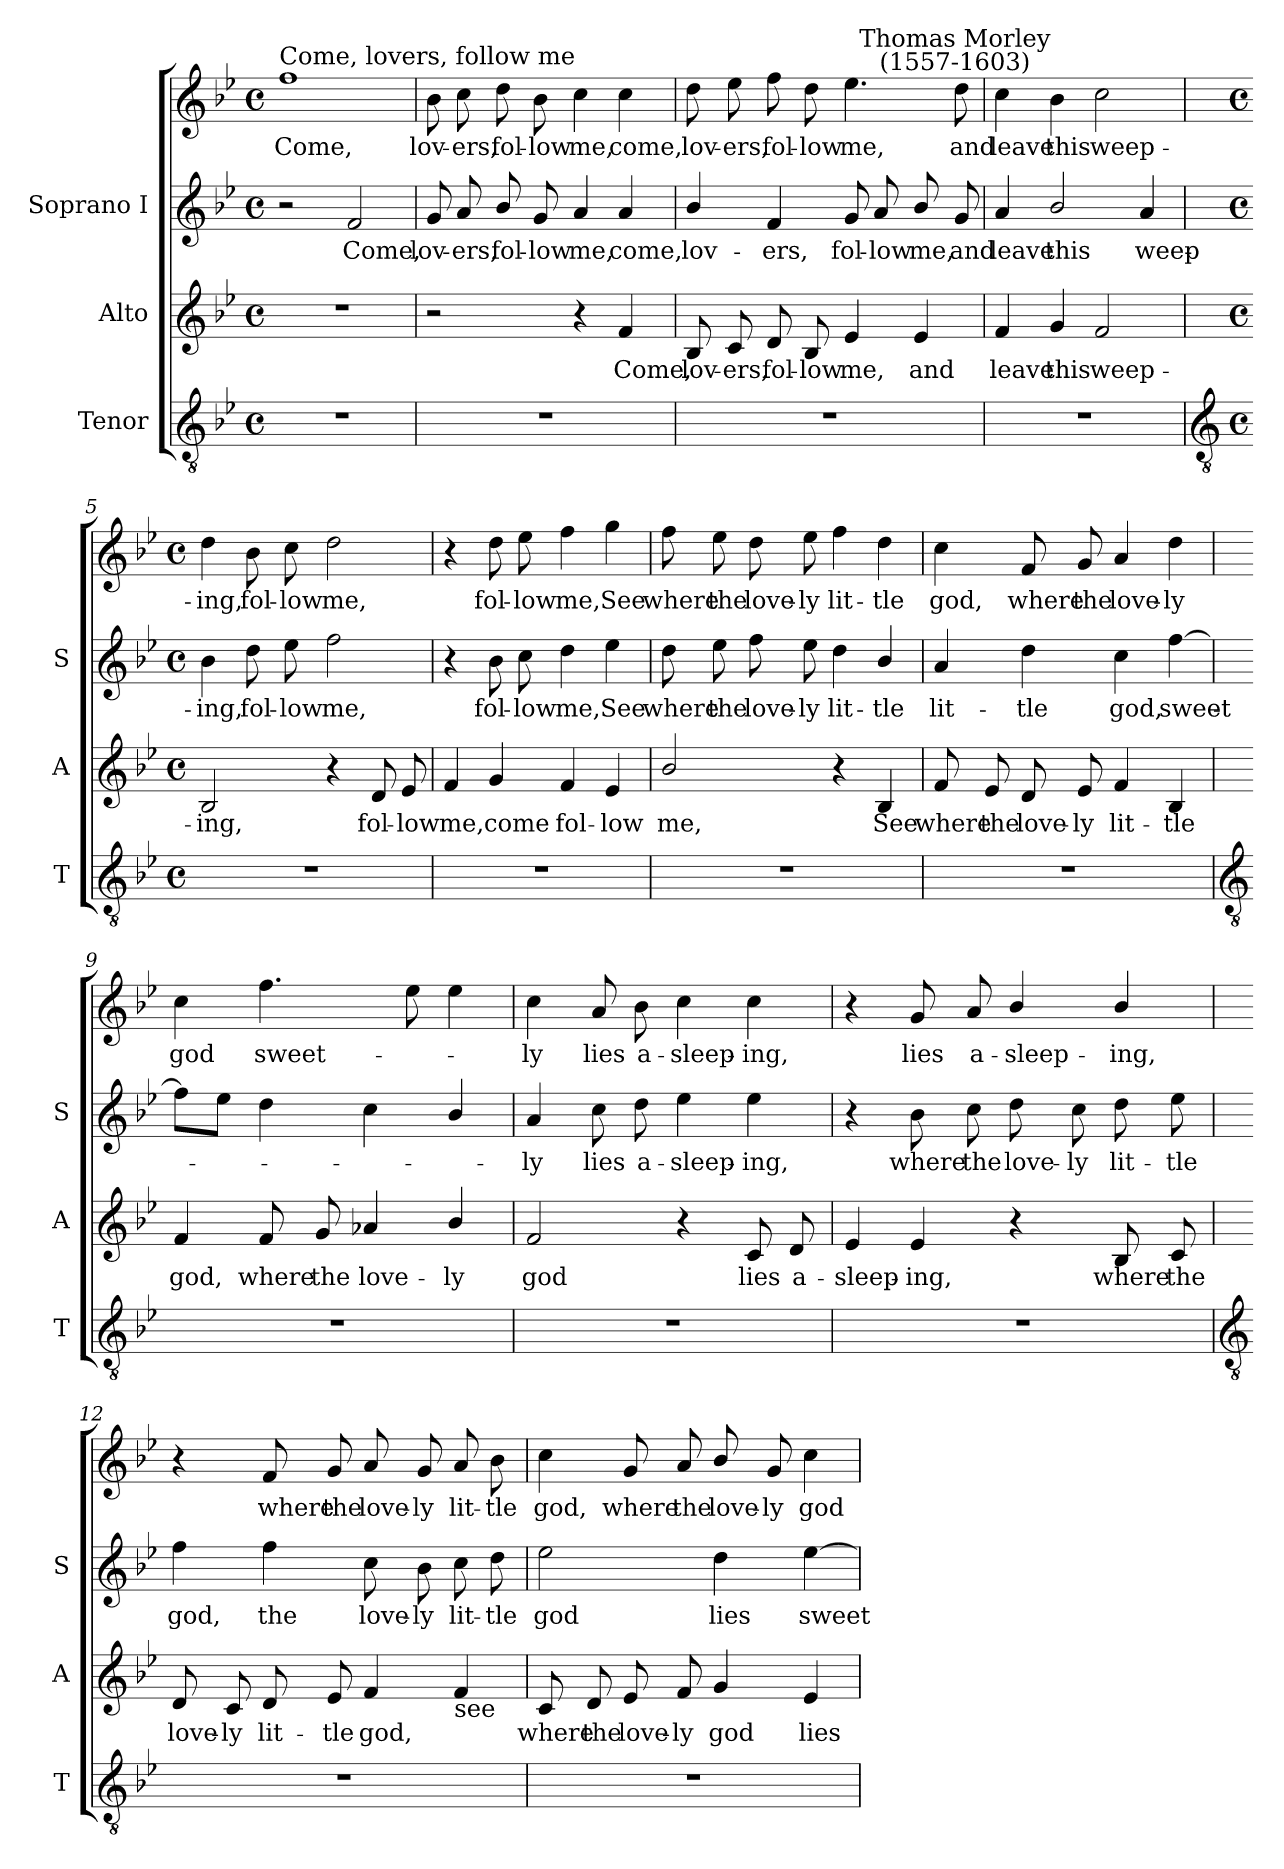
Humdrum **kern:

**kern	**kern	**text	**kern	**text	**kern	**text
*part3	*part2	*part2	*part1	*part1	*part1	*part1
*staff4	*staff3	*staff3	*staff2	*staff2	*staff1	*staff1
*I"Tenor	*I"Alto	*	*I"Soprano I	*	*	*
*I'T	*I'A	*	*I'S	*	*	*
*clefGv2	*clefG2	*	*clefG2	*	*clefG2	*
*k[b-e-]	*k[b-e-]	*	*k[b-e-]	*	*k[b-e-]	*
*B-:	*B-:	*	*B-:	*	*B-:	*
*M4/4	*M4/4	*	*M4/4	*	*M4/4	*
*met(c)	*met(c)	*	*met(c)	*	*met(c)	*
=1	=1	=1	=1	=1	=1	=1
!	!	!	!	!	!	!LO:LY:b
1r	1r	.	2r	.	1ff	Come,
!	!	!	!	!LO:LY:b	!	!
.	.	.	2f	Come,	.	.
=2	=2	=2	=2	=2	=2	=2
!	!	!	!	!	!LO:TX:a:cj:t=Come, lovers, follow me	!
!	!	!	!	!LO:LY:b	!	!LO:LY:b
1r	2r	.	8g	lov-	8b-	lov-
!	!	!	!	!LO:LY:b	!	!LO:LY:b
.	.	.	8a/	-ers,	8cc	-ers,
!	!	!	!	!LO:LY:b	!	!LO:LY:b
.	.	.	8b-/	fol-	8dd	fol-
!	!	!	!	!LO:LY:b	!	!LO:LY:b
.	.	.	8g	-low	8b-	-low
!	!	!	!	!LO:LY:b	!	!LO:LY:b
.	4r	.	4a/	me,	4cc	me,
!	!	!LO:LY:b	!	!LO:LY:b	!	!LO:LY:b
.	4f	Come,	4a/	come,	4cc	come,
=3	=3	=3	=3	=3	=3	=3
!	!	!LO:LY:b	!	!LO:LY:b	!	!LO:LY:b
1r	8B-	lov-	4b-/	lov-	8dd	lov-
!	!	!LO:LY:b	!	!	!	!LO:LY:b
.	8c	-ers,	.	.	8ee-	-ers,
!	!	!LO:LY:b	!	!LO:LY:b	!	!LO:LY:b
.	8d	fol-	4f	-ers,	8ff	fol-
!	!	!LO:LY:b	!	!	!	!LO:LY:b
.	8B-	-low	.	.	8dd	-low
!	!	!LO:LY:b	!	!LO:LY:b	!	!LO:LY:b
.	4e-	me,	8g	fol-	4.ee-	me,
!	!	!	!	!LO:LY:b	!	!
.	.	.	8a/	-low	.	.
!	!	!LO:LY:b	!	!LO:LY:b	!	!
.	4e-	and	8b-/	me,	.	.
!	!	!	!	!	!LO:TX:a:cj:t=Thomas Morley\n(1557-1603)	!
!	!	!	!	!LO:LY:b	!	!LO:LY:b
.	.	.	8g	and	8dd	and
=4	=4	=4	=4	=4	=4	=4
!	!	!LO:LY:b	!	!LO:LY:b	!	!LO:LY:b
1r	4f	leave	4a	-leave	4cc	leave
!	!	!LO:LY:b	!	!LO:LY:b	!	!LO:LY:b
.	4g	this	2b-/	this	4b-	this
!	!	!LO:LY:b	!	!	!	!LO:LY:b
.	2f	weep-	.	.	2cc	weep-
!	!	!	!	!LO:LY:b	!	!
.	.	.	4a	weep-	.	.
!!LO:LB:g=z
=5	=5	=5	=5	=5	=5	=5
*clefGv2	*	*	*	*	*	*
*M4/4	*M4/4	*	*M4/4	*	*M4/4	*
*met(c)	*met(c)	*	*met(c)	*	*met(c)	*
!	!	!LO:LY:b	!	!LO:LY:b	!	!LO:LY:b
1r	2B-	-ing,	4b-	ing,	4dd	-ing,
!	!	!	!	!LO:LY:b	!	!LO:LY:b
.	.	.	8dd	fol-	8b-	fol-
!	!	!	!	!LO:LY:b	!	!LO:LY:b
.	.	.	8ee-	-low	8cc	-low
!	!	!	!	!LO:LY:b	!	!LO:LY:b
.	4r	.	2ff	me,	2dd	me,
!	!	!LO:LY:b	!	!	!	!
.	8d	fol-	.	.	.	.
!	!	!LO:LY:b	!	!	!	!
.	8e-	-low	.	.	.	.
=6	=6	=6	=6	=6	=6	=6
!	!	!LO:LY:b	!	!	!	!
1r	4f	me,	4r	.	4r	.
!	!	!LO:LY:b	!	!LO:LY:b	!	!LO:LY:b
.	4g	come	8b-	fol-	8dd	fol-
!	!	!	!	!LO:LY:b	!	!LO:LY:b
.	.	.	8cc	-low	8ee-	-low
!	!	!LO:LY:b	!	!LO:LY:b	!	!LO:LY:b
.	4f	fol-	4dd	me,	4ff	me,
!	!	!LO:LY:b	!	!LO:LY:b	!	!LO:LY:b
.	4e-	-low	4ee-	See	4gg	See
=7	=7	=7	=7	=7	=7	=7
!	!	!LO:LY:b	!	!LO:LY:b	!	!LO:LY:b
1r	2b-/	me,	8dd	where	8ff	where
!	!	!	!	!LO:LY:b	!	!LO:LY:b
.	.	.	8ee-	the	8ee-	the
!	!	!	!	!LO:LY:b	!	!LO:LY:b
.	.	.	8ff	love-	8dd	love-
!	!	!	!	!LO:LY:b	!	!LO:LY:b
.	.	.	8ee-	-ly	8ee-	-ly
!	!	!	!	!LO:LY:b	!	!LO:LY:b
.	4r	.	4dd	lit-	4ff	lit-
!	!	!LO:LY:b	!	!LO:LY:b	!	!LO:LY:b
.	4B-	See	4b-/	-tle	4dd	-tle
=8	=8	=8	=8	=8	=8	=8
!	!	!LO:LY:b	!	!LO:LY:b	!	!LO:LY:b
1r	8f	where	4a	lit-	4cc	god,
!	!	!LO:LY:b	!	!	!	!
.	8e-	the	.	.	.	.
!	!	!LO:LY:b	!	!LO:LY:b	!	!LO:LY:b
.	8d	love-	4dd	-tle	8f	where
!	!	!LO:LY:b	!	!	!	!LO:LY:b
.	8e-	-ly	.	.	8g	the
!	!	!LO:LY:b	!	!LO:LY:b	!	!LO:LY:b
.	4f	lit-	4cc	god,	4a	love-
!	!	!LO:LY:b	!	!LO:LY:b	!	!LO:LY:b
.	4B-	-tle	(>[4ff	sweet-	4dd	-ly
!!LO:LB:g=z
=9	=9	=9	=9	=9	=9	=9
*clefGv2	*	*	*	*	*	*
!	!	!LO:LY:b	!	!	!	!LO:LY:b
1r	4f	god,	8ffL]	.	4cc	god
.	.	.	8ee-J	.	.	.
!	!	!LO:LY:b	!	!	!	!LO:LY:b
.	8f	where	4dd	.	4.ff	sweet-
!	!	!LO:LY:b	!	!	!	!
.	8g	the	.	.	.	.
!	!	!LO:LY:b	!	!	!	!
.	4a-X	love-	4cc	.	.	.
.	.	.	.	.	8ee-	.
!	!	!LO:LY:b	!	!	!	!
.	4b-/	-ly	4b-/	.	4ee-)	.
=10	=10	=10	=10	=10	=10	=10
!	!	!LO:LY:b	!	!LO:LY:b	!	!LO:LY:b
1r	2f	god	4a	ly	4cc	ly
!	!	!	!	!LO:LY:b	!	!LO:LY:b
.	.	.	8cc	lies	8a	lies
!	!	!	!	!LO:LY:b	!	!LO:LY:b
.	.	.	8dd	a-	8b-	a-
!	!	!	!	!LO:LY:b	!	!LO:LY:b
.	4r	.	4ee-	-sleep-	4cc	-sleep-
!	!	!LO:LY:b	!	!LO:LY:b	!	!LO:LY:b
.	8c	lies	4ee-	-ing,	4cc	-ing,
!	!	!LO:LY:b	!	!	!	!
.	8d	a-	.	.	.	.
=11	=11	=11	=11	=11	=11	=11
!	!	!LO:LY:b	!	!	!	!
1r	4e-	-sleep-	4r	.	4r	.
!	!	!LO:LY:b	!	!LO:LY:b	!	!LO:LY:b
.	4e-	-ing,	8b-	where	8g	lies
!	!	!	!	!LO:LY:b	!	!LO:LY:b
.	.	.	8cc	the	8a/	a-
!	!	!	!	!LO:LY:b	!	!LO:LY:b
.	4r	.	8dd	love-	4b-/	-sleep-
!	!	!	!	!LO:LY:b	!	!
.	.	.	8cc	-ly	.	.
!	!	!LO:LY:b	!	!LO:LY:b	!	!LO:LY:b
.	8B-	where	8dd	lit-	4b-/	-ing,
!	!	!LO:LY:b	!	!LO:LY:b	!	!
.	8c	the	8ee-	-tle	.	.
!!LO:LB:g=z
=12	=12	=12	=12	=12	=12	=12
*clefGv2	*	*	*	*	*	*
!	!	!LO:LY:b	!	!LO:LY:b	!	!
1r	8d	love-	4ff	god,	4r	.
!	!	!LO:LY:b	!	!	!	!
.	8c	-ly	.	.	.	.
!	!	!LO:LY:b	!	!LO:LY:b	!	!LO:LY:b
.	8d	lit-	4ff	the	8f	where
!	!	!LO:LY:b	!	!	!	!LO:LY:b
.	8e-	-tle	.	.	8g	the
!	!	!LO:LY:b	!	!LO:LY:b	!	!LO:LY:b
.	4f	god,	8cc	love-	8a/	love-
!	!	!	!	!LO:LY:b	!	!LO:LY:b
.	.	.	8b-	-ly	8g	-ly
!	!LO:TX:b:t=see	!	!	!	!	!
!	!	!	!	!LO:LY:b	!	!LO:LY:b
.	4f	.	8cc	lit-	8a	lit-
!	!	!	!	!LO:LY:b	!	!LO:LY:b
.	.	.	8dd	-tle	8b-	-tle
=13	=13	=13	=13	=13	=13	=13
!	!	!LO:LY:b	!	!LO:LY:b	!	!LO:LY:b
1r	8c	where	2ee-	god	4cc	god,
!	!	!LO:LY:b	!	!	!	!
.	8d	the	.	.	.	.
!	!	!LO:LY:b	!	!	!	!LO:LY:b
.	8e-	love-	.	.	8g	where
!	!	!LO:LY:b	!	!	!	!LO:LY:b
.	8f	-ly	.	.	8a/	the
!	!	!LO:LY:b	!	!LO:LY:b	!	!LO:LY:b
.	4g	god	4dd	lies	8b-/	love-
!	!	!	!	!	!	!LO:LY:b
.	.	.	.	.	8g	-ly
!	!	!LO:LY:b	!	!LO:LY:b	!	!LO:LY:b
.	4e-	lies	[4ee-	sweet-	4cc	god
=	=	=	=	=	=	=
*-	*-	*-	*-	*-	*-	*-
